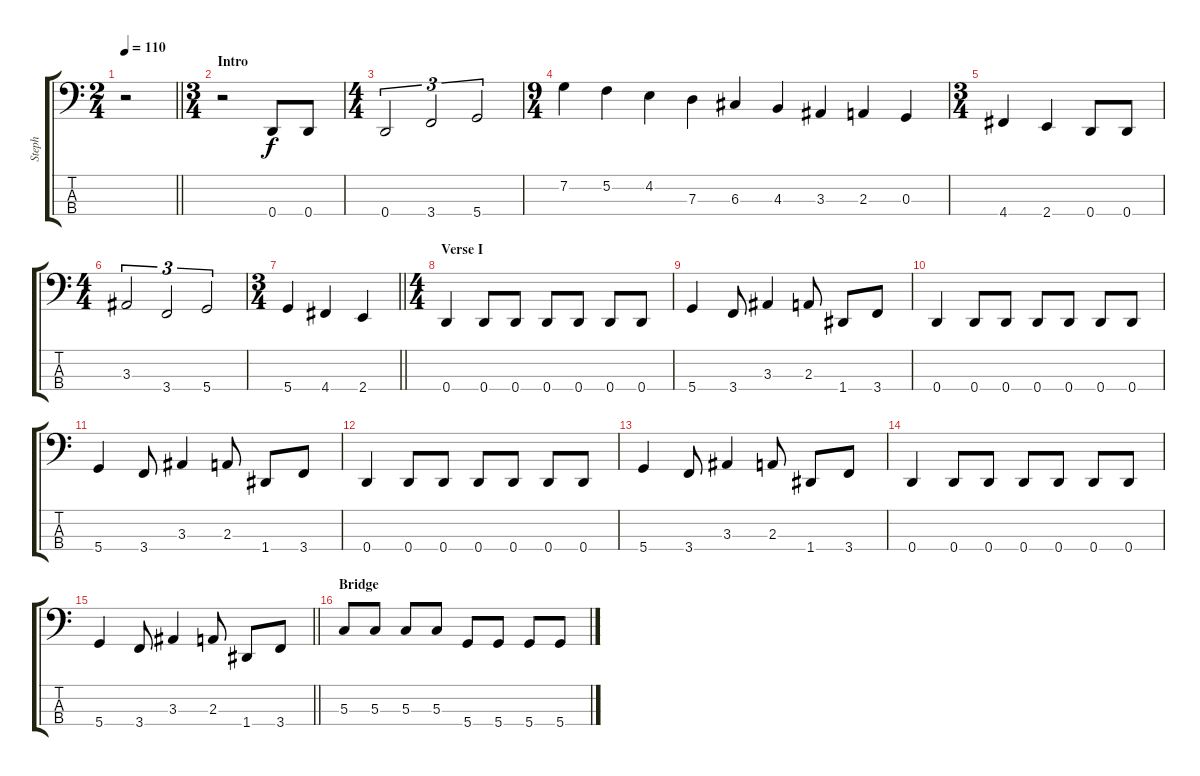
\track ("Steph" "Steph") {instrument electricbassfinger}
\staff {score tabs}
\tuning (F2 C2 G1 D1) {hide}
\ts (2 4)
\tempo 110
\clef f4
\barLineRight lightlight
\ks c
r.2{dy f instrument electricbassfinger} |
\ts (3 4)
\section ("" "Intro")
r.2 0.4.8 0.4.8 |
\ts (4 4)
0.4.2{tu (3 2)} 3.4.2{tu (3 2)} 5.4.2{tu (3 2)} |
\ts (9 4)
7.2.4 5.2.4 4.2.4 7.3.4 6.3.4 4.3.4 3.3.4 2.3.4 0.3.4 |
\ts (3 4)
4.4.4 2.4.4 0.4.8 0.4.8 |
\ts (4 4)
3.3.2{tu (3 2)} 3.4.2{tu (3 2)} 5.4.2{tu (3 2)} |
\ts (3 4)
\barLineRight lightlight
5.4.4 4.4.4 2.4.4 |
\ts (4 4)
\section ("" "Verse I")
0.4.4 0.4.8 0.4.8 0.4.8 0.4.8 0.4.8 0.4.8 |
5.4.4 3.4.8 3.3.4 2.3.8 1.4.8 3.4.8 |
0.4.4 0.4.8 0.4.8 0.4.8 0.4.8 0.4.8 0.4.8 |
5.4.4 3.4.8 3.3.4 2.3.8 1.4.8 3.4.8 |
0.4.4 0.4.8 0.4.8 0.4.8 0.4.8 0.4.8 0.4.8 |
5.4.4 3.4.8 3.3.4 2.3.8 1.4.8 3.4.8 |
0.4.4 0.4.8 0.4.8 0.4.8 0.4.8 0.4.8 0.4.8 |
\barLineRight lightlight
5.4.4 3.4.8 3.3.4 2.3.8 1.4.8 3.4.8 |
\section ("" "Bridge")
5.3.8 5.3.8 5.3.8 5.3.8 5.4.8 5.4.8 5.4.8 5.4.8
